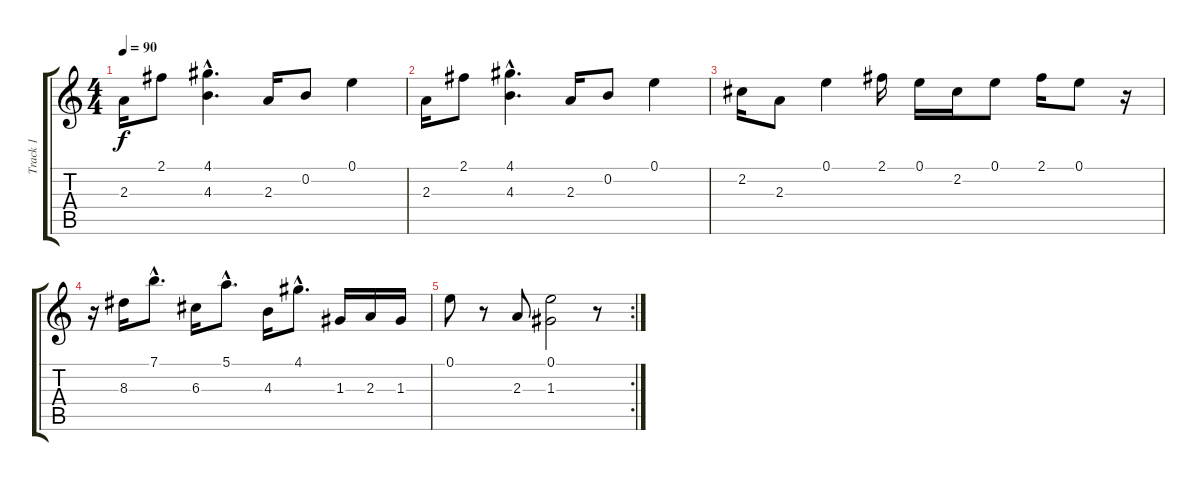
\track ("Track 1" "Track 1") {instrument acousticguitarnylon}
\staff {score tabs}
\tuning (E4 B3 G3 D3 A2 E2) {hide}
\ts (4 4)
\tempo 90
\clef g2
\ks c
2.3.16{dy f instrument acousticguitarnylon} 2.1.8 (4.1{hac} 4.3{hac}).4{d} 2.3.16 0.2.8 0.1.4 |
2.3.16 2.1.8 (4.1{hac} 4.3{hac}).4{d} 2.3.16 0.2.8 0.1.4 |
2.2.16 2.3.8 0.1.4 2.1.16 0.1.16 2.2.16 0.1.8 2.1.16 0.1.8 r.16 |
r.16 8.3.16 7.1{hac}.8{d} 6.3.16 5.1{hac}.8{d} 4.3.16 4.1{hac}.8{d} 1.3.16 2.3.16 1.3.16 |
\rc 2
0.1.8 r.8 2.3.8 (0.1 1.3).2 r.8
